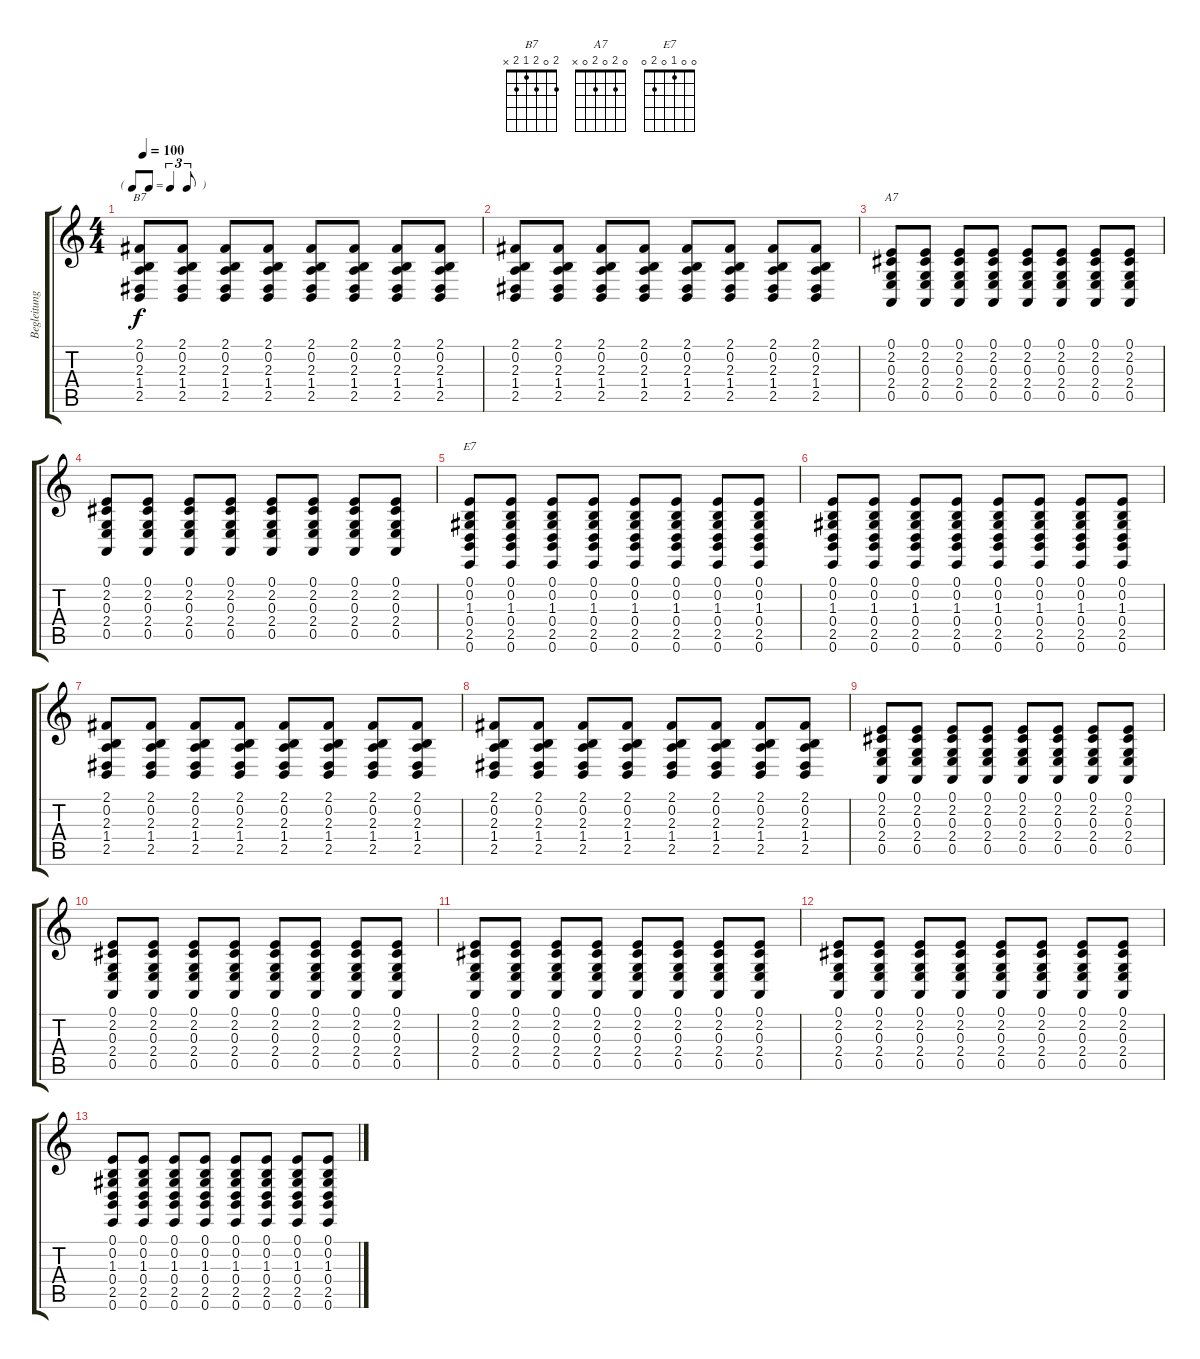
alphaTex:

\track ("Begleitung" "Begleitung") {instrument brightacousticpiano}
\staff {score tabs}
\tuning (E4 B3 G3 D3 A2 E2) {hide}
\chord ("B7" 2 0 2 1 2 x)
\chord ("A7" 0 2 0 2 0 x)
\chord ("E7" 0 0 1 0 2 0)
\ts (4 4)
\tf triplet8th
\tempo 100
\clef g2
\ks c
(2.1 0.2 2.3 1.4 2.5).8{ch "B7" dy f} (2.1 0.2 2.3 1.4 2.5).8 (2.1 0.2 2.3 1.4 2.5).8 (2.1 0.2 2.3 1.4 2.5).8 (2.1 0.2 2.3 1.4 2.5).8 (2.1 0.2 2.3 1.4 2.5).8 (2.1 0.2 2.3 1.4 2.5).8 (2.1 0.2 2.3 1.4 2.5).8 |
(2.1 0.2 2.3 1.4 2.5).8 (2.1 0.2 2.3 1.4 2.5).8 (2.1 0.2 2.3 1.4 2.5).8 (2.1 0.2 2.3 1.4 2.5).8 (2.1 0.2 2.3 1.4 2.5).8 (2.1 0.2 2.3 1.4 2.5).8 (2.1 0.2 2.3 1.4 2.5).8 (2.1 0.2 2.3 1.4 2.5).8 |
(0.1 2.2 0.3 2.4 0.5).8{ch "A7"} (0.1 2.2 0.3 2.4 0.5).8 (0.1 2.2 0.3 2.4 0.5).8 (0.1 2.2 0.3 2.4 0.5).8 (0.1 2.2 0.3 2.4 0.5).8 (0.1 2.2 0.3 2.4 0.5).8 (0.1 2.2 0.3 2.4 0.5).8 (0.1 2.2 0.3 2.4 0.5).8 |
(0.1 2.2 0.3 2.4 0.5).8 (0.1 2.2 0.3 2.4 0.5).8 (0.1 2.2 0.3 2.4 0.5).8 (0.1 2.2 0.3 2.4 0.5).8 (0.1 2.2 0.3 2.4 0.5).8 (0.1 2.2 0.3 2.4 0.5).8 (0.1 2.2 0.3 2.4 0.5).8 (0.1 2.2 0.3 2.4 0.5).8 |
(0.1 0.2 1.3 0.4 2.5 0.6).8{ch "E7"} (0.1 0.2 1.3 0.4 2.5 0.6).8 (0.1 0.2 1.3 0.4 2.5 0.6).8 (0.1 0.2 1.3 0.4 2.5 0.6).8 (0.1 0.2 1.3 0.4 2.5 0.6).8 (0.1 0.2 1.3 0.4 2.5 0.6).8 (0.1 0.2 1.3 0.4 2.5 0.6).8 (0.1 0.2 1.3 0.4 2.5 0.6).8 |
(0.1 0.2 1.3 0.4 2.5 0.6).8 (0.1 0.2 1.3 0.4 2.5 0.6).8 (0.1 0.2 1.3 0.4 2.5 0.6).8 (0.1 0.2 1.3 0.4 2.5 0.6).8 (0.1 0.2 1.3 0.4 2.5 0.6).8 (0.1 0.2 1.3 0.4 2.5 0.6).8 (0.1 0.2 1.3 0.4 2.5 0.6).8 (0.1 0.2 1.3 0.4 2.5 0.6).8 |
(2.1 0.2 2.3 1.4 2.5).8 (2.1 0.2 2.3 1.4 2.5).8 (2.1 0.2 2.3 1.4 2.5).8 (2.1 0.2 2.3 1.4 2.5).8 (2.1 0.2 2.3 1.4 2.5).8 (2.1 0.2 2.3 1.4 2.5).8 (2.1 0.2 2.3 1.4 2.5).8 (2.1 0.2 2.3 1.4 2.5).8 |
(2.1 0.2 2.3 1.4 2.5).8 (2.1 0.2 2.3 1.4 2.5).8 (2.1 0.2 2.3 1.4 2.5).8 (2.1 0.2 2.3 1.4 2.5).8 (2.1 0.2 2.3 1.4 2.5).8 (2.1 0.2 2.3 1.4 2.5).8 (2.1 0.2 2.3 1.4 2.5).8 (2.1 0.2 2.3 1.4 2.5).8 |
(0.1 2.2 0.3 2.4 0.5).8 (0.1 2.2 0.3 2.4 0.5).8 (0.1 2.2 0.3 2.4 0.5).8 (0.1 2.2 0.3 2.4 0.5).8 (0.1 2.2 0.3 2.4 0.5).8 (0.1 2.2 0.3 2.4 0.5).8 (0.1 2.2 0.3 2.4 0.5).8 (0.1 2.2 0.3 2.4 0.5).8 |
(0.1 2.2 0.3 2.4 0.5).8 (0.1 2.2 0.3 2.4 0.5).8 (0.1 2.2 0.3 2.4 0.5).8 (0.1 2.2 0.3 2.4 0.5).8 (0.1 2.2 0.3 2.4 0.5).8 (0.1 2.2 0.3 2.4 0.5).8 (0.1 2.2 0.3 2.4 0.5).8 (0.1 2.2 0.3 2.4 0.5).8 |
(0.1 2.2 0.3 2.4 0.5).8 (0.1 2.2 0.3 2.4 0.5).8 (0.1 2.2 0.3 2.4 0.5).8 (0.1 2.2 0.3 2.4 0.5).8 (0.1 2.2 0.3 2.4 0.5).8 (0.1 2.2 0.3 2.4 0.5).8 (0.1 2.2 0.3 2.4 0.5).8 (0.1 2.2 0.3 2.4 0.5).8 |
(0.1 2.2 0.3 2.4 0.5).8 (0.1 2.2 0.3 2.4 0.5).8 (0.1 2.2 0.3 2.4 0.5).8 (0.1 2.2 0.3 2.4 0.5).8 (0.1 2.2 0.3 2.4 0.5).8 (0.1 2.2 0.3 2.4 0.5).8 (0.1 2.2 0.3 2.4 0.5).8 (0.1 2.2 0.3 2.4 0.5).8 |
(0.1 0.2 1.3 0.4 2.5 0.6).8 (0.1 0.2 1.3 0.4 2.5 0.6).8 (0.1 0.2 1.3 0.4 2.5 0.6).8 (0.1 0.2 1.3 0.4 2.5 0.6).8 (0.1 0.2 1.3 0.4 2.5 0.6).8 (0.1 0.2 1.3 0.4 2.5 0.6).8 (0.1 0.2 1.3 0.4 2.5 0.6).8 (0.1 0.2 1.3 0.4 2.5 0.6).8
